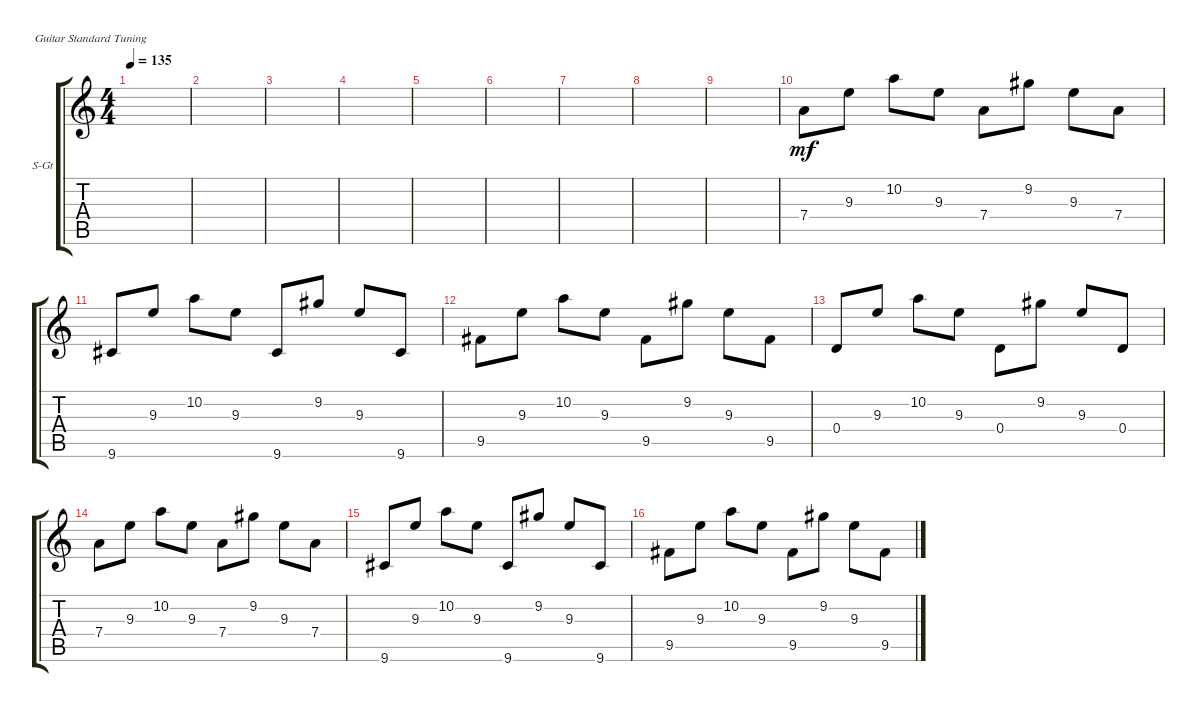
\defaultSystemsLayout 4
\bracketExtendMode groupsimilarinstruments
\firstSystemTrackNameOrientation horizontal
\otherSystemsTrackNameOrientation horizontal
\track ("Steel Guitar" "S-Gt") {instrument acousticguitarsteel}
\staff {score tabs}
\tuning (E4 B3 G3 D3 A2 E2)
\ts (4 4)
\tempo 135
\clef g2
\ks c
|
|
|
|
|
|
|
|
|
7.4.8{dy mf} 9.3.8 10.2.8 9.3.8 7.4.8 9.2.8 9.3.8 7.4.8 |
9.6.8 9.3.8 10.2.8 9.3.8 9.6.8 9.2.8 9.3.8 9.6.8 |
9.5.8 9.3.8 10.2.8 9.3.8 9.5.8 9.2.8 9.3.8 9.5.8 |
0.4.8 9.3.8 10.2.8 9.3.8 0.4.8 9.2.8 9.3.8 0.4.8 |
7.4.8 9.3.8 10.2.8 9.3.8 7.4.8 9.2.8 9.3.8 7.4.8 |
9.6.8 9.3.8 10.2.8 9.3.8 9.6.8 9.2.8 9.3.8 9.6.8 |
9.5.8 9.3.8 10.2.8 9.3.8 9.5.8 9.2.8 9.3.8 9.5.8
